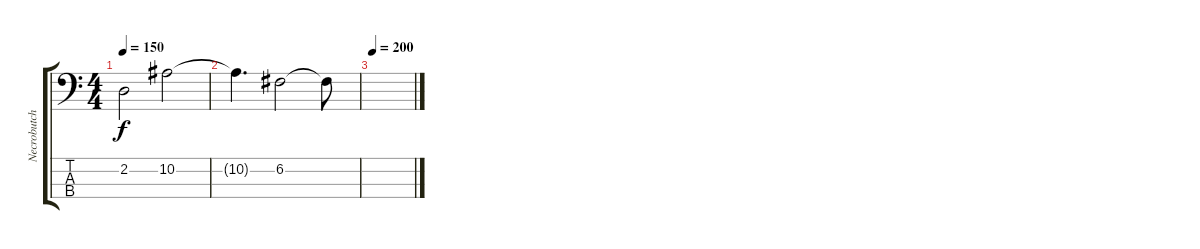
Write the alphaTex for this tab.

\track ("Necrobutcher" "Necrobutch") {instrument electricbassfinger}
\staff {score tabs}
\tuning (F2 C2 G1 D1) {hide}
\ts (4 4)
\tempo 150
\clef f4
\ks c
2.2{t}.2{dy f} 10.2.2 |
10.2{t}.4{d} 6.2.2 6.2{t}.8 |
\tempo 200
